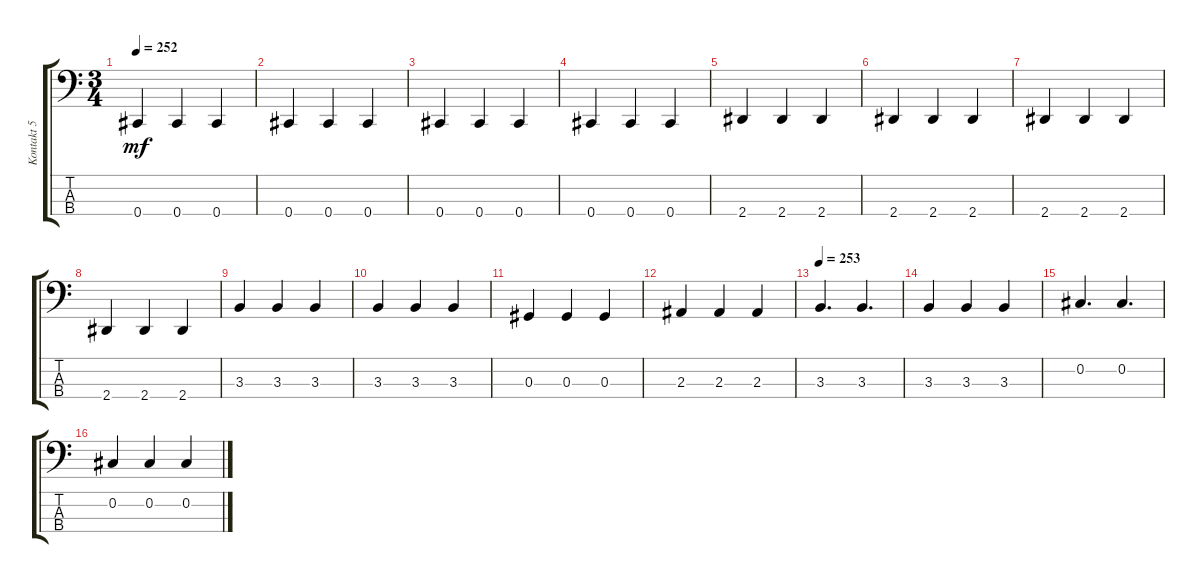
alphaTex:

\track ("Kontakt 5 01 (Staff 1)" "Kontakt 5 ") {instrument acousticbass}
\staff {score tabs}
\tuning (Gb2 Db2 Ab1 Db1) {hide}
\ts (3 4)
\tempo 252
\clef f4
\ks c
0.4.4{dy mf} 0.4.4 0.4.4 |
0.4.4 0.4.4 0.4.4 |
0.4.4 0.4.4 0.4.4 |
0.4.4 0.4.4 0.4.4 |
2.4.4 2.4.4 2.4.4 |
2.4.4 2.4.4 2.4.4 |
2.4.4 2.4.4 2.4.4 |
2.4.4 2.4.4 2.4.4 |
3.3.4 3.3.4 3.3.4 |
3.3.4 3.3.4 3.3.4 |
0.3.4 0.3.4 0.3.4 |
2.3.4 2.3.4 2.3.4 |
\tempo 253
3.3.4{d} 3.3.4{d} |
3.3.4 3.3.4 3.3.4 |
0.2.4{d} 0.2.4{d} |
0.2.4 0.2.4 0.2.4
